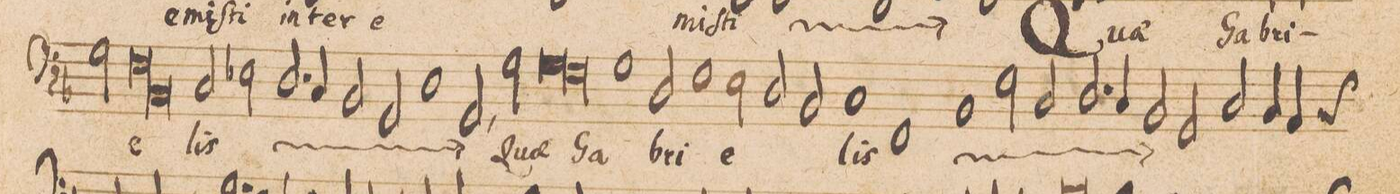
**kern	**text
*I"BASSVS.	*
*clefF4	*
*k[b-]	*
*met(C|)	*
*M2/1	*
2G\	.
=35-	=35-
*lig	*
1F	-e-
1BB-	.
*Xlig	*
=36-	=36-
2C/	-lis
*	*ij
2E-X\	Quae
2.D/	Ga-
4C/	-bri-
=37-	=37-
2BB-/	-e-
2GG/	.
1D	.
=38-	=38-
2GG,/	-lis
*	*Xij
2G\	Quae
*lig	*
1G	Ga-
=39-	=39-
1F	.
*Xlig	*
1G	.
=40-	=40-
2D/	-bri-
1F	.
2Eny\	-e-
=41-	=41-
2D/	.
2BB-/	.
1C	-lis
=42-	=42-
*	*ij
1FF	Quae
1BB-	Ga-
=43-	=43-
2F\	-bri-
2C/	-e-
2.D/	.
4C/	.
=44-	=44-
2BB-/	.
2GG/	.
2C/	.
4BB-/	.
*custos:BB	*
4AA/	.
=45-	=45-
*-	*-
